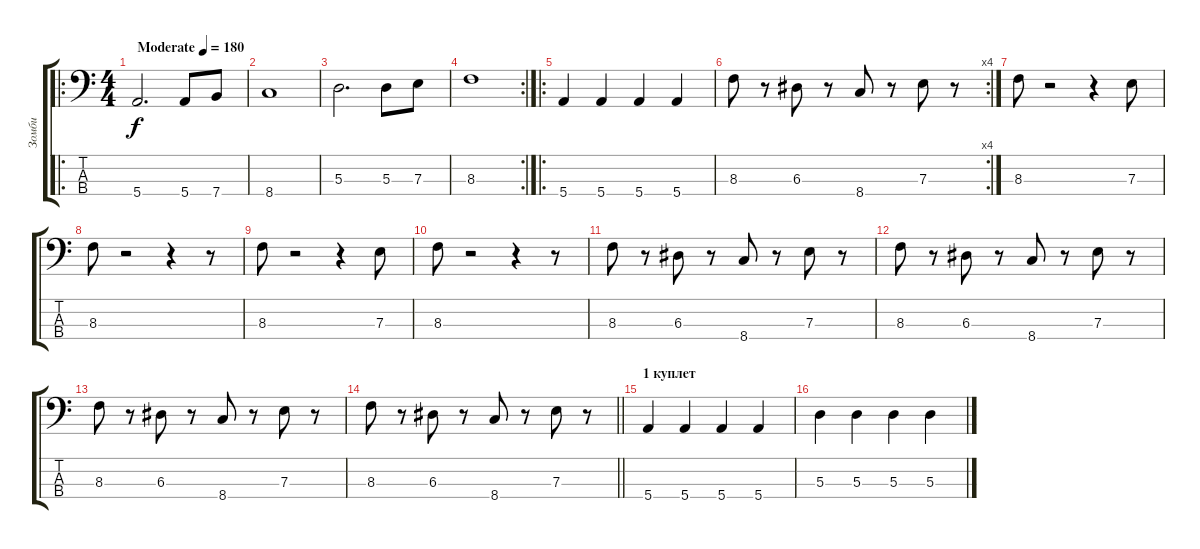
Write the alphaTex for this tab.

\track ("Зомби" "Зомби") {instrument electricbasspick}
\staff {score tabs}
\tuning (G2 D2 A1 E1) {hide}
\ro
\ts (4 4)
\tempo (180 "Moderate")
\clef f4
\ks c
5.4.2{d dy f instrument electricbasspick} 5.4.8 7.4.8 |
8.4.1 |
5.3.2{d} 5.3.8 7.3.8 |
\rc 2
8.3.1 |
\ro
5.4.4 5.4.4 5.4.4 5.4.4 |
\rc 4
8.3.8 r.8 6.3.8 r.8 8.4.8 r.8 7.3.8 r.8 |
8.3.8 r.2 r.4 7.3.8 |
8.3.8 r.2 r.4 r.8 |
8.3.8 r.2 r.4 7.3.8 |
8.3.8 r.2 r.4 r.8 |
8.3.8 r.8 6.3.8 r.8 8.4.8 r.8 7.3.8 r.8 |
8.3.8 r.8 6.3.8 r.8 8.4.8 r.8 7.3.8 r.8 |
8.3.8 r.8 6.3.8 r.8 8.4.8 r.8 7.3.8 r.8 |
\barLineRight lightlight
8.3.8 r.8 6.3.8 r.8 8.4.8 r.8 7.3.8 r.8 |
\section ("" "1 куплет")
5.4.4 5.4.4 5.4.4 5.4.4 |
5.3.4 5.3.4 5.3.4 5.3.4
